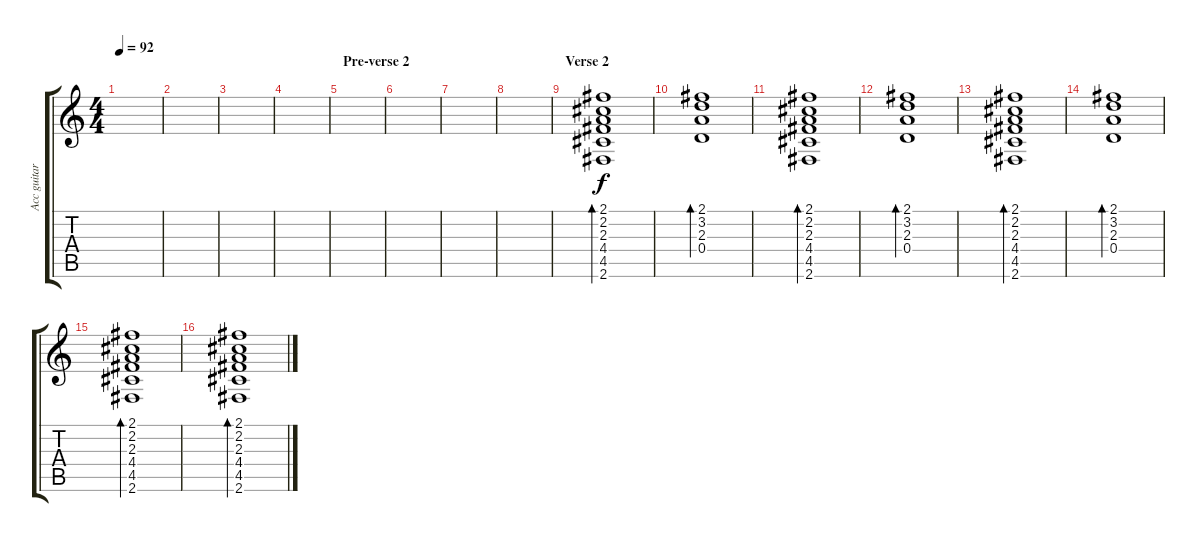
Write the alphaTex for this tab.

\track ("Acc guitar 1" "Acc guitar") {instrument acousticguitarsteel}
\staff {score tabs}
\tuning (E4 B3 G3 D3 A2 E2) {hide}
\ts (4 4)
\tempo 92
\clef g2
\ks c
|
|
|
|
\section ("" "Pre-verse 2")
|
|
|
|
\section ("" "Verse 2")
(2.1 2.2 2.3 4.4 4.5 2.6).1{bd 60} |
(2.1 3.2 2.3 0.4).1{bd 120} |
(2.1 2.2 2.3 4.4 4.5 2.6).1{bd 60} |
(2.1 3.2 2.3 0.4).1{bd 60} |
(2.1 2.2 2.3 4.4 4.5 2.6).1{bd 60} |
(2.1 3.2 2.3 0.4).1{bd 60} |
(2.1 2.2 2.3 4.4 4.5 2.6).1{bd 60} |
(2.1 2.2 2.3 4.4 4.5 2.6).1{bd 60}
